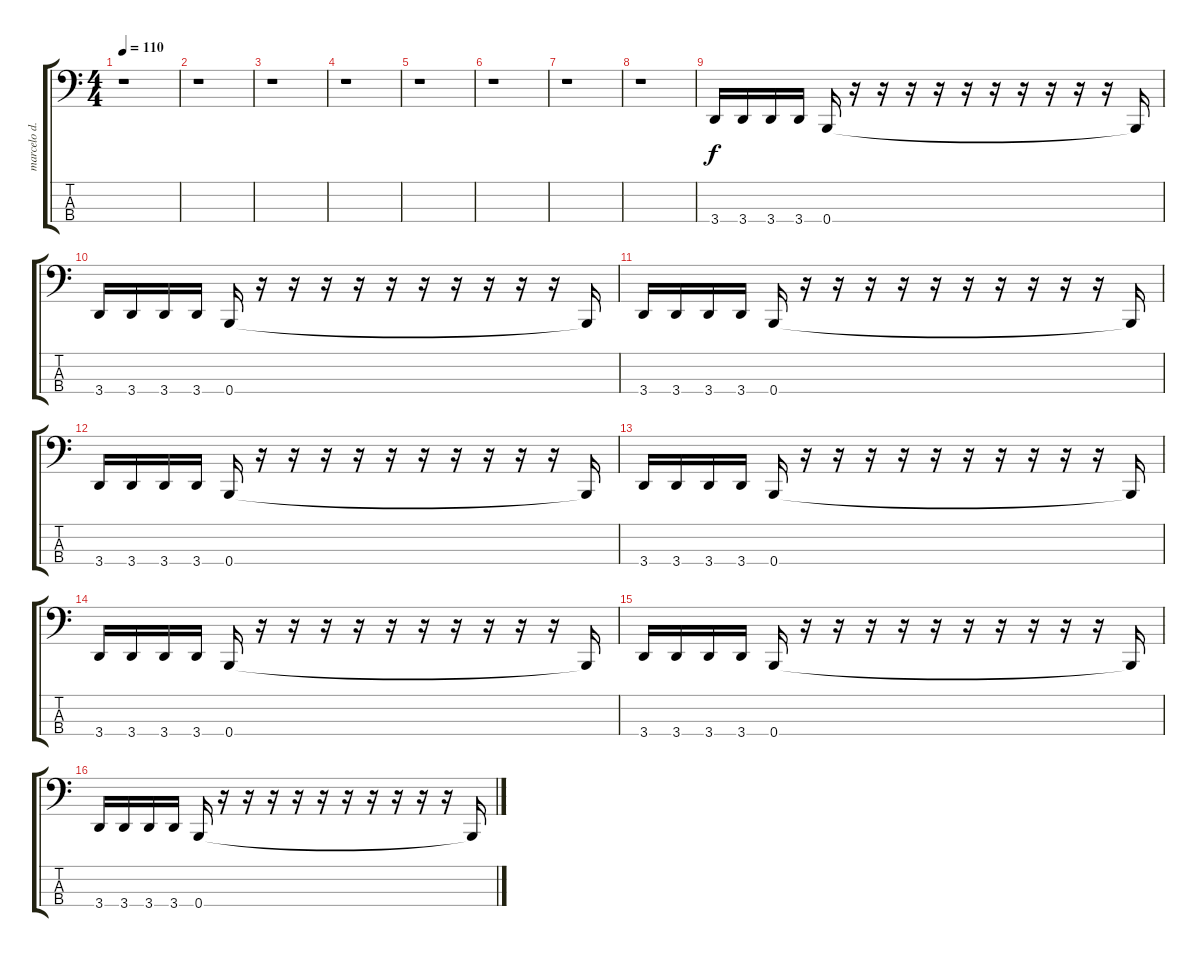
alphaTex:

\track ("marcelo d. rapp" "marcelo d.") {instrument electricbasspick}
\staff {score tabs}
\tuning (E2 B1 Gb1 B0) {hide}
\ts (4 4)
\tempo 110
\clef f4
\ks c
r.1{dy f instrument electricbasspick} |
r.1 |
r.1 |
r.1 |
r.1 |
r.1 |
r.1 |
r.1 |
3.4.16 3.4.16 3.4.16 3.4.16 0.4.16 r.16 r.16 r.16 r.16 r.16 r.16 r.16 r.16 r.16 r.16 0.4{t}.16 |
3.4.16 3.4.16 3.4.16 3.4.16 0.4.16 r.16 r.16 r.16 r.16 r.16 r.16 r.16 r.16 r.16 r.16 0.4{t}.16 |
3.4.16 3.4.16 3.4.16 3.4.16 0.4.16 r.16 r.16 r.16 r.16 r.16 r.16 r.16 r.16 r.16 r.16 0.4{t}.16 |
3.4.16 3.4.16 3.4.16 3.4.16 0.4.16 r.16 r.16 r.16 r.16 r.16 r.16 r.16 r.16 r.16 r.16 0.4{t}.16 |
3.4.16 3.4.16 3.4.16 3.4.16 0.4.16 r.16 r.16 r.16 r.16 r.16 r.16 r.16 r.16 r.16 r.16 0.4{t}.16 |
3.4.16 3.4.16 3.4.16 3.4.16 0.4.16 r.16 r.16 r.16 r.16 r.16 r.16 r.16 r.16 r.16 r.16 0.4{t}.16 |
3.4.16 3.4.16 3.4.16 3.4.16 0.4.16 r.16 r.16 r.16 r.16 r.16 r.16 r.16 r.16 r.16 r.16 0.4{t}.16 |
3.4.16 3.4.16 3.4.16 3.4.16 0.4.16 r.16 r.16 r.16 r.16 r.16 r.16 r.16 r.16 r.16 r.16 0.4{t}.16
